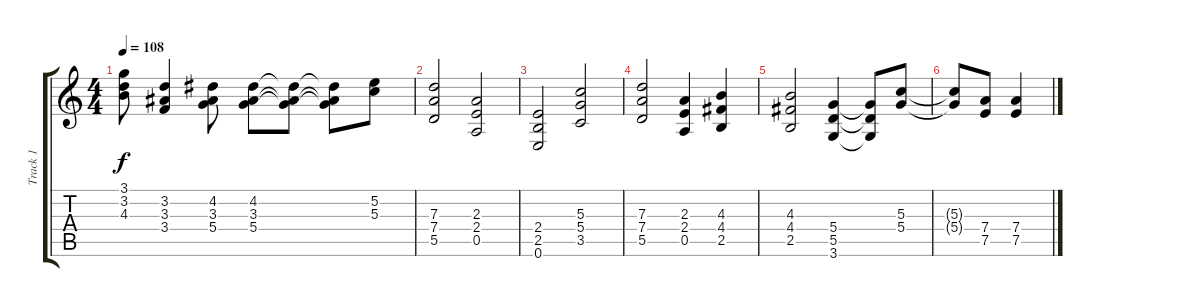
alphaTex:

\track ("Track 1" "Track 1") {instrument distortionguitar}
\staff {score tabs}
\tuning (E4 B3 G3 D3 A2 E2) {hide}
\ts (4 4)
\tempo 108
\clef g2
\ks c
(3.1{t} 3.2{t} 4.3{t}).8{dy f} (3.2 3.3 3.4).4 (4.2 3.3 5.4).8 (4.2 3.3 5.4).8 (4.2{t} 3.3{t} 5.4{t}).8 (4.2{t} 3.3{t} 5.4{t}).8 (5.2 5.3).8 |
(7.3 7.4 5.5).2 (2.3 2.4 0.5).2 |
(2.4 2.5 0.6).2 (5.3 5.4 3.5).2 |
(7.3 7.4 5.5).2 (2.3 2.4 0.5).4 (4.3 4.4 2.5).4 |
(4.3 4.4 2.5).2 (5.4 5.5 3.6).4 (5.4{t} 5.5{t} 3.6{t}).8 (5.3 5.4).8 |
(5.3{t} 5.4{t}).8 (7.4 7.5).8 (7.4 7.5).4
